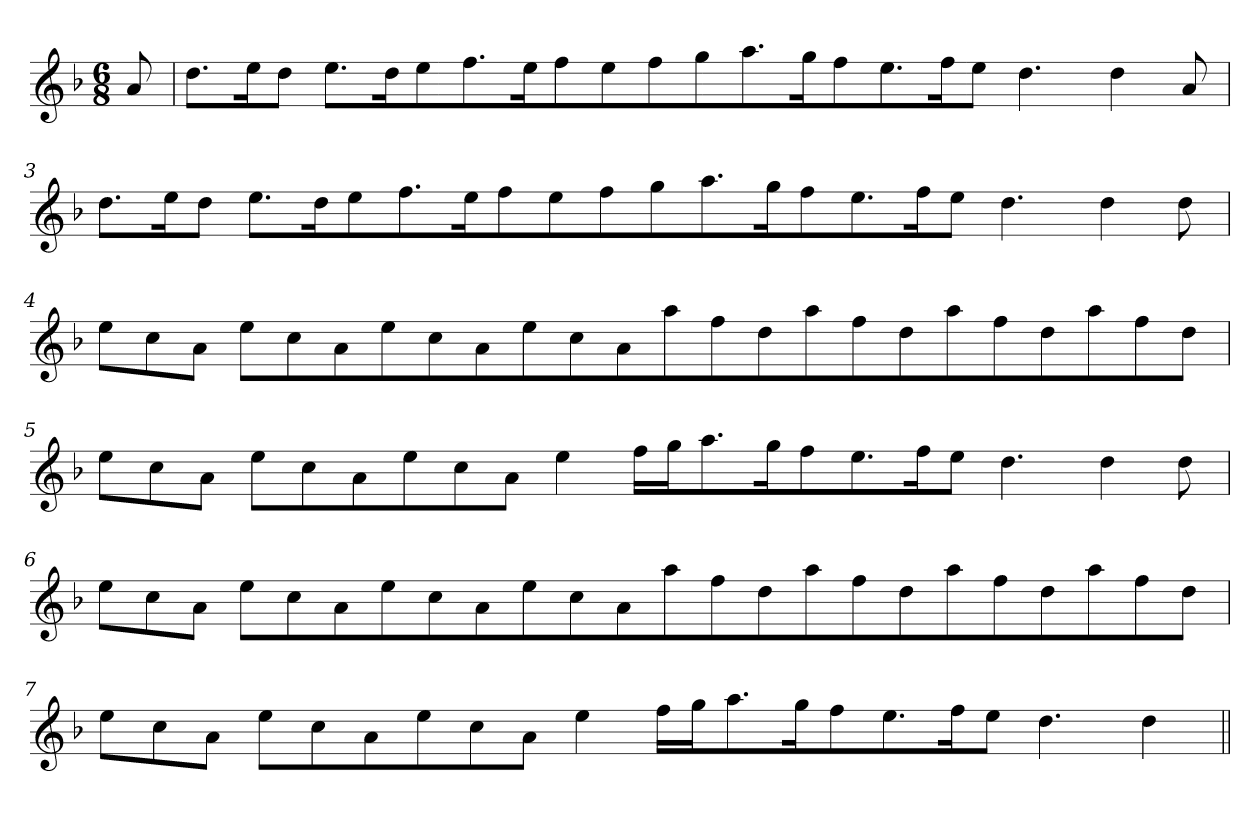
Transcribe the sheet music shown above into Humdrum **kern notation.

**kern
*part1
*staff1
*clefG2
*k[b-]
*d:
*M6/8
=1
8a/
=2
8.dd\L
16ee\K
8dd\J
8.ee\L
16dd\K
8ee\
8.ff\
16ee\K
8ff\
8ee\
8ff\
8gg\
8.aa\
16gg\K
8ff\
8.ee\
16ff\K
8ee\J
4.dd\
4dd\
8a/
!!LO:LB:g=z
=3
8.dd\L
16ee\K
8dd\J
8.ee\L
16dd\K
8ee\
8.ff\
16ee\K
8ff\
8ee\
8ff\
8gg\
8.aa\
16gg\K
8ff\
8.ee\
16ff\K
8ee\J
4.dd\
4dd\
8dd\
!!LO:LB:g=z
=4
8ee\L
8cc\
8a\J
8ee\L
8cc\
8a\
8ee\
8cc\
8a\
8ee\
8cc\
8a\
8aa\
8ff\
8dd\
8aa\
8ff\
8dd\
8aa\
8ff\
8dd\
8aa\
8ff\
8dd\J
!!LO:LB:g=z
=5
8ee\L
8cc\
8a\J
8ee\L
8cc\
8a\
8ee\
8cc\
8a\J
4ee\
16ff\LL
16gg\J
8.aa\
16gg\K
8ff\
8.ee\
16ff\K
8ee\J
4.dd\
4dd\
8dd\
!!LO:LB:g=z
=6
8ee\L
8cc\
8a\J
8ee\L
8cc\
8a\
8ee\
8cc\
8a\
8ee\
8cc\
8a\
8aa\
8ff\
8dd\
8aa\
8ff\
8dd\
8aa\
8ff\
8dd\
8aa\
8ff\
8dd\J
!!LO:LB:g=z
=7
8ee\L
8cc\
8a\J
8ee\L
8cc\
8a\
8ee\
8cc\
8a\J
4ee\
16ff\LL
16gg\J
8.aa\
16gg\K
8ff\
8.ee\
16ff\K
8ee\J
4.dd\
4dd\
=||
*-
